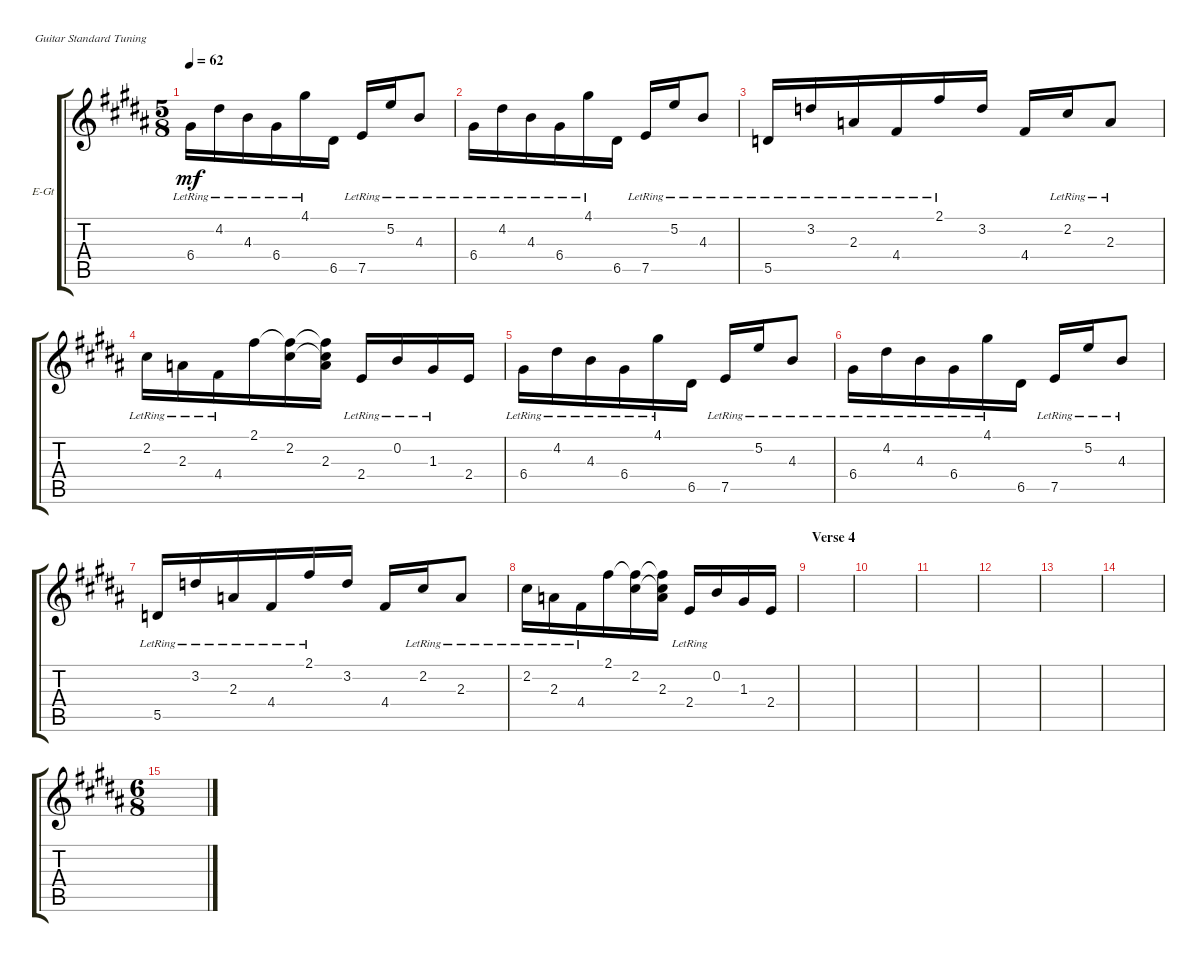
\defaultSystemsLayout 4
\bracketExtendMode groupsimilarinstruments
\firstSystemTrackNameOrientation horizontal
\otherSystemsTrackNameOrientation horizontal
\track ("Phaser Guitar" "E-Gt") {instrument electricguitarclean}
\staff {score tabs}
\tuning (E4 B3 G3 D3 A2 E2)
\ts (5 8)
\tempo 62
\clef g2
\ks g#minor
6.4{lr}.16{dy mf} 4.2{lr}.16 4.3{lr}.16 6.4{lr}.16 4.1{lr}.16 6.5.16 7.5{lr}.16 5.2{lr}.16 4.3{lr}.8 |
6.4{lr}.16 4.2{lr}.16 4.3{lr}.16 6.4{lr}.16 4.1{lr}.16 6.5.16 7.5{lr}.16 5.2{lr}.16 4.3{lr}.8 |
5.5{lr}.16 3.2{lr}.16 2.3{lr}.16 4.4{lr}.16 2.1{lr}.16 3.2.16 4.4.16 2.2{lr}.16 2.3{lr}.8 |
2.2{lr}.16 2.3{lr}.16 4.4{lr}.16 2.1.16 (2.2 2.1{t}).16 (2.3 2.1{t} 2.2{t}).16 2.4{lr}.16 0.2{lr}.16 1.3{lr}.16 2.4.16 |
6.4{lr}.16 4.2{lr}.16 4.3{lr}.16 6.4{lr}.16 4.1{lr}.16 6.5.16 7.5{lr}.16 5.2{lr}.16 4.3{lr}.8 |
6.4{lr}.16 4.2{lr}.16 4.3{lr}.16 6.4{lr}.16 4.1{lr}.16 6.5.16 7.5{lr}.16 5.2{lr}.16 4.3{lr}.8 |
5.5{lr}.16 3.2{lr}.16 2.3{lr}.16 4.4{lr}.16 2.1{lr}.16 3.2.16 4.4.16 2.2{lr}.16 2.3{lr}.8 |
2.2{lr}.16 2.3{lr}.16 4.4{lr}.16 2.1.16 (2.2 2.1{t}).16 (2.3 2.1{t} 2.2{t}).16 2.4{lr}.16 0.2.16 1.3.16 2.4.16 |
\section ("" "Verse 4")
|
|
|
|
|
|
\ts (6 8)
